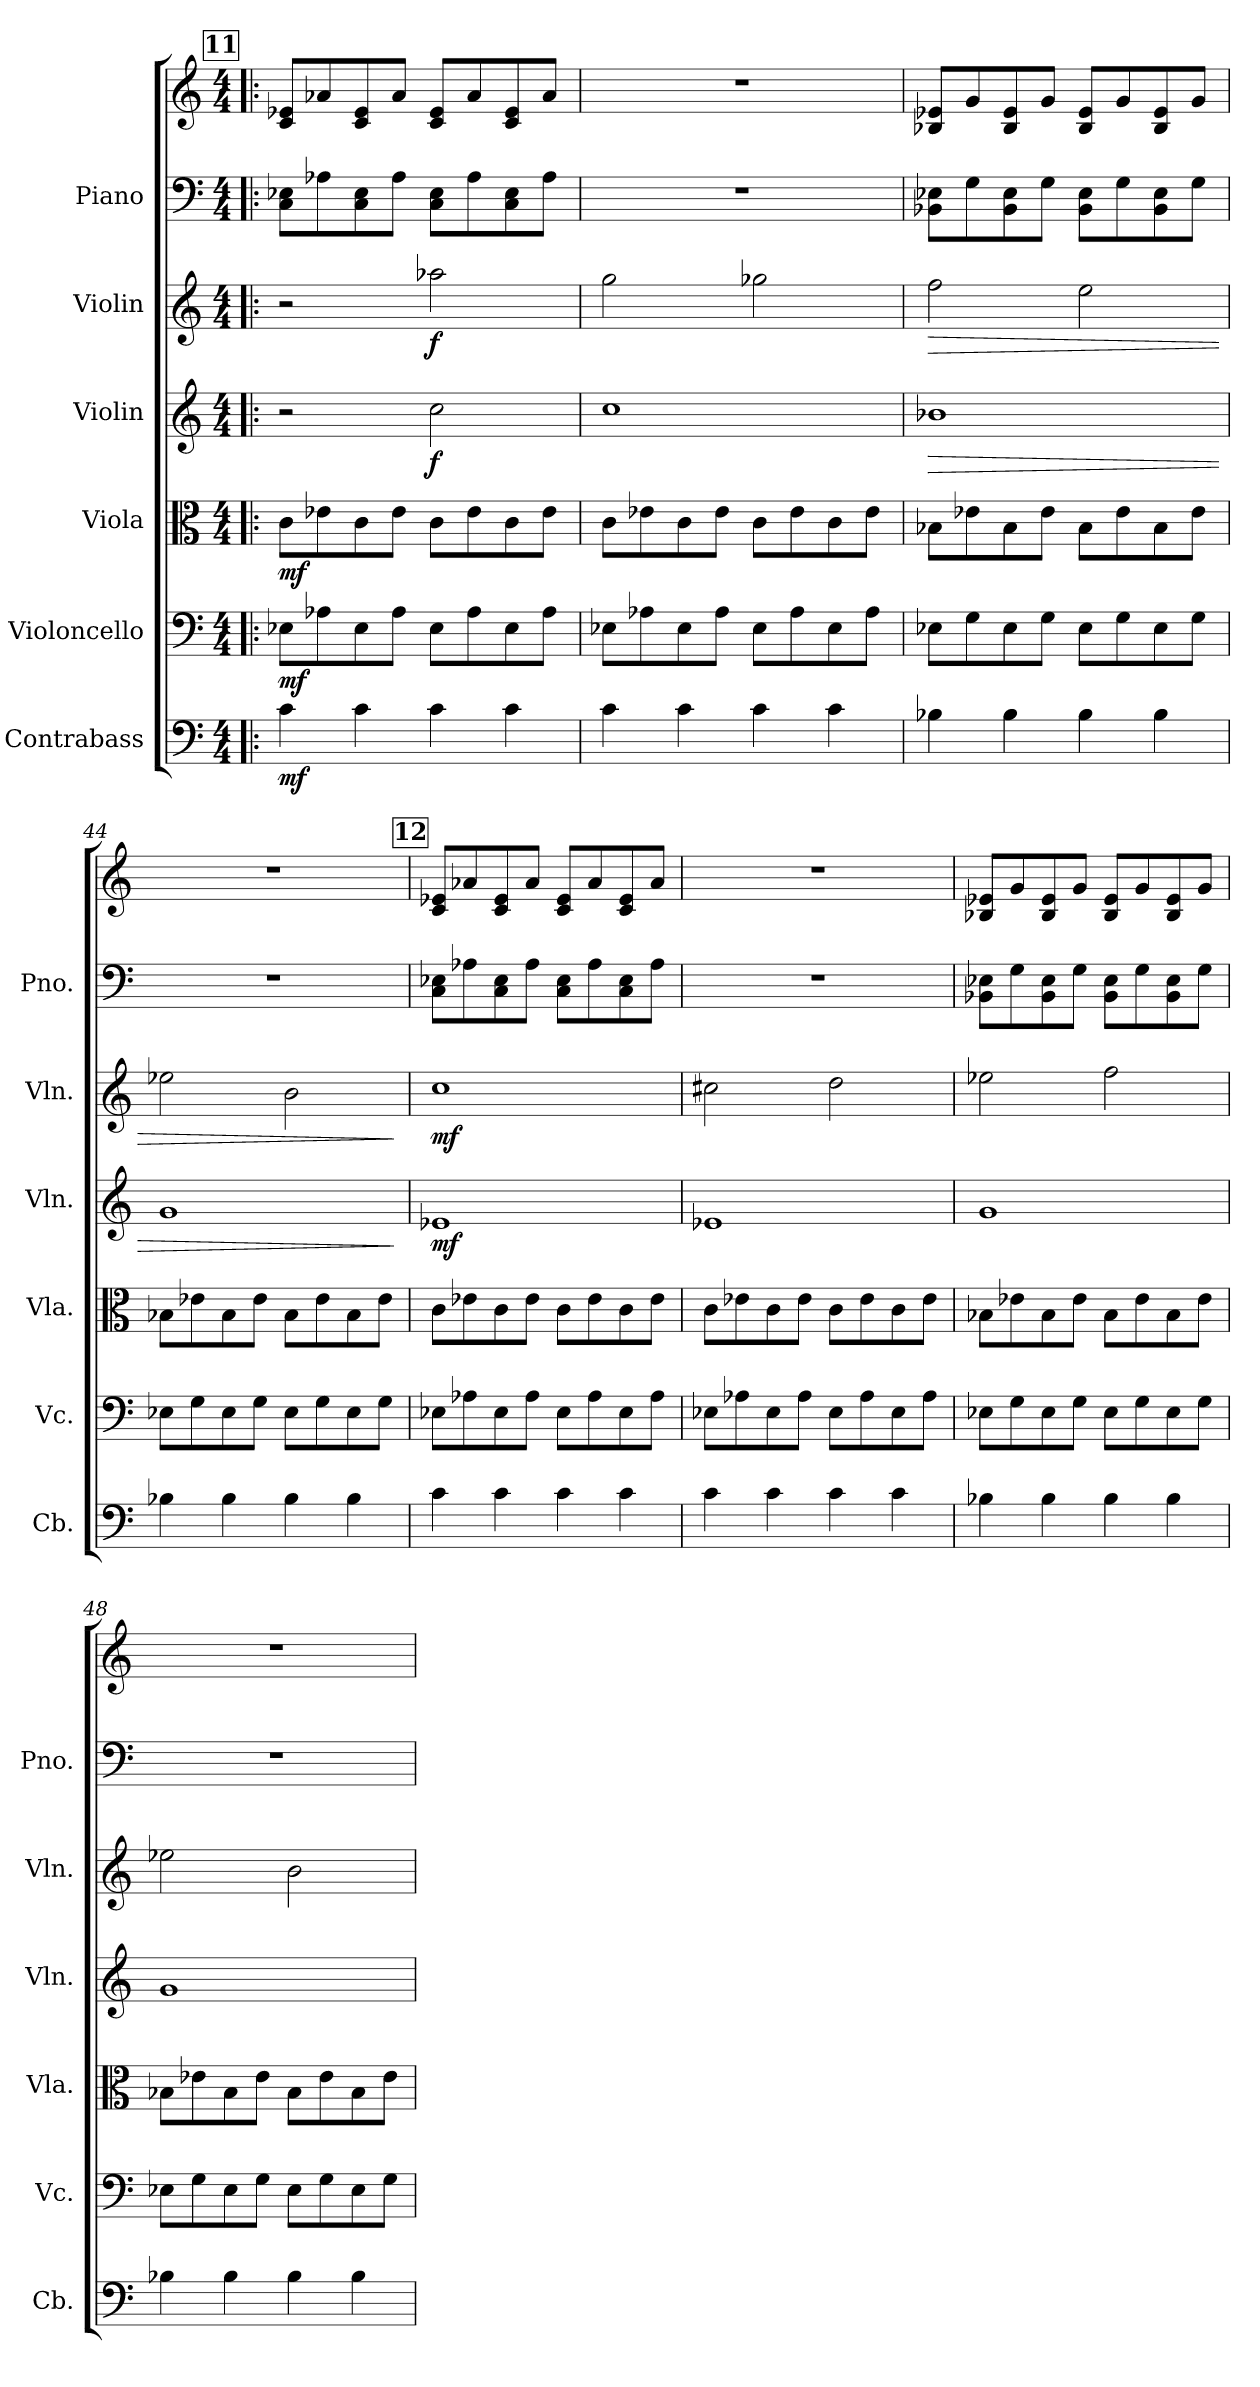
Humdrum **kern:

**kern	**dynam	**kern	**dynam	**kern	**dynam	**kern	**dynam	**kern	**dynam	**kern	**kern	**dynam
*part6	*part6	*part5	*part5	*part4	*part4	*part3	*part3	*part2	*part2	*part1	*part1	*part1
*staff7	*staff7	*staff6	*staff6	*staff5	*staff5	*staff4	*staff4	*staff3	*staff3	*staff2	*staff1	*staff1/2
*I"Contrabass	*	*I"Violoncello	*	*I"Viola	*	*I"Violin	*	*I"Violin	*	*I"Piano	*	*
*I'Cb.	*	*I'Vc.	*	*I'Vla.	*	*I'Vln.	*	*I'Vln.	*	*I'Pno.	*	*
!!LO:PB:g=z
*clefF4	*	*clefF4	*	*clefC3	*	*clefG2	*	*clefG2	*	*clefF4	*clefG2	*
*ITrd7c12	*	*	*	*	*	*	*	*	*	*	*	*
*k[]	*	*k[]	*	*k[]	*	*k[]	*	*k[]	*	*k[]	*k[]	*
*M4/4	*	*M4/4	*	*M4/4	*	*M4/4	*	*M4/4	*	*M4/4	*M4/4	*
!!LO:REH:place=s1:a:B:fs=14:t=11
=41!|:	=41!|:	=41!|:	=41!|:	=41!|:	=41!|:	=41!|:	=41!|:	=41!|:	=41!|:	=41!|:	=41!|:	=41!|:
!	!LO:DY:b	!	!LO:DY:b	!	!LO:DY:b	!	!	!	!	!	!	!LO:DY:b=2
!	!	!	!	!	!	!	!	!	!	!	!	!LO:DY:n=1:b=2
!	!	!	!	!	!	!	!	!	!	!	!	!LO:DY:n=2:b
!	!	!	!	!	!	!	!	!	!	!	!	!LO:DY:n=3:b
4C\	mf	8E-X\L	mf	8c\L	mf	2r	.	2r	.	8C\ 8E-X\L	8c/ 8e-X/L	mf mf mf mf
.	.	8A-X\	.	8e-X\	.	.	.	.	.	8A-X\	8a-X/	.
4C\	.	8E-\	.	8c\	.	.	.	.	.	8C\ 8E-\	8c/ 8e-/	.
.	.	8A-\J	.	8e-\J	.	.	.	.	.	8A-\J	8a-/J	.
!	!	!	!	!	!	!	!LO:DY:b	!	!LO:DY:b	!	!	!
4C\	.	8E-\L	.	8c\L	.	2cc\	f	2aa-X\	f	8C\ 8E-\L	8c/ 8e-/L	.
.	.	8A-\	.	8e-\	.	.	.	.	.	8A-\	8a-/	.
4C\	.	8E-\	.	8c\	.	.	.	.	.	8C\ 8E-\	8c/ 8e-/	.
.	.	8A-\J	.	8e-\J	.	.	.	.	.	8A-\J	8a-/J	.
=42	=42	=42	=42	=42	=42	=42	=42	=42	=42	=42	=42	=42
4C\	.	8E-X\L	.	8c\L	.	1cc	.	2gg\	.	1r	1r	.
.	.	8A-X\	.	8e-X\	.	.	.	.	.	.	.	.
4C\	.	8E-\	.	8c\	.	.	.	.	.	.	.	.
.	.	8A-\J	.	8e-\J	.	.	.	.	.	.	.	.
4C\	.	8E-\L	.	8c\L	.	.	.	2gg-X\	.	.	.	.
.	.	8A-\	.	8e-\	.	.	.	.	.	.	.	.
4C\	.	8E-\	.	8c\	.	.	.	.	.	.	.	.
.	.	8A-\J	.	8e-\J	.	.	.	.	.	.	.	.
=43	=43	=43	=43	=43	=43	=43	=43	=43	=43	=43	=43	=43
!	!	!	!	!	!	!	!LO:HP:b	!	!LO:HP:b	!	!	!
4BB-X\	.	8E-X\L	.	8B-X\L	.	1b-X	>	2ff\	>	8BB-X\ 8E-X\L	8B-X/ 8e-X/L	.
.	.	8G\	.	8e-X\	.	.	.	.	.	8G\	8g/	.
4BB-\	.	8E-\	.	8B-\	.	.	.	.	.	8BB-\ 8E-\	8B-/ 8e-/	.
.	.	8G\J	.	8e-\J	.	.	.	.	.	8G\J	8g/J	.
4BB-\	.	8E-\L	.	8B-\L	.	.	.	2ee\	.	8BB-\ 8E-\L	8B-/ 8e-/L	.
.	.	8G\	.	8e-\	.	.	.	.	.	8G\	8g/	.
4BB-\	.	8E-\	.	8B-\	.	.	.	.	.	8BB-\ 8E-\	8B-/ 8e-/	.
.	.	8G\J	.	8e-\J	.	.	.	.	.	8G\J	8g/J	.
=44	=44	=44	=44	=44	=44	=44	=44	=44	=44	=44	=44	=44
4BB-X\	.	8E-X\L	.	8B-X\L	.	1g	.	2ee-X\	.	1r	1r	.
.	.	8G\	.	8e-X\	.	.	.	.	.	.	.	.
4BB-\	.	8E-\	.	8B-\	.	.	.	.	.	.	.	.
.	.	8G\J	.	8e-\J	.	.	.	.	.	.	.	.
4BB-\	.	8E-\L	.	8B-\L	.	.	.	2b\	.	.	.	.
.	.	8G\	.	8e-\	.	.	.	.	.	.	.	.
4BB-\	.	8E-\	.	8B-\	.	.	.	.	.	.	.	.
.	.	8G\J	.	8e-\J	.	.	.	.	.	.	.	.
.	.	.	.	.	.	.	]	.	]	.	.	.
!!LO:REH:place=s1:a:B:fs=14:t=12
=45	=45	=45	=45	=45	=45	=45	=45	=45	=45	=45	=45	=45
!	!	!	!	!	!	!	!LO:DY:b	!	!LO:DY:b	!	!	!
4C\	.	8E-X\L	.	8c\L	.	1e-X	mf	1cc	mf	8C\ 8E-X\L	8c/ 8e-X/L	.
.	.	8A-X\	.	8e-X\	.	.	.	.	.	8A-X\	8a-X/	.
4C\	.	8E-\	.	8c\	.	.	.	.	.	8C\ 8E-\	8c/ 8e-/	.
.	.	8A-\J	.	8e-\J	.	.	.	.	.	8A-\J	8a-/J	.
4C\	.	8E-\L	.	8c\L	.	.	.	.	.	8C\ 8E-\L	8c/ 8e-/L	.
.	.	8A-\	.	8e-\	.	.	.	.	.	8A-\	8a-/	.
4C\	.	8E-\	.	8c\	.	.	.	.	.	8C\ 8E-\	8c/ 8e-/	.
.	.	8A-\J	.	8e-\J	.	.	.	.	.	8A-\J	8a-/J	.
!!LO:LB:g=z
=46	=46	=46	=46	=46	=46	=46	=46	=46	=46	=46	=46	=46
4C\	.	8E-X\L	.	8c\L	.	1e-X	.	2cc#X\	.	1r	1r	.
.	.	8A-X\	.	8e-X\	.	.	.	.	.	.	.	.
4C\	.	8E-\	.	8c\	.	.	.	.	.	.	.	.
.	.	8A-\J	.	8e-\J	.	.	.	.	.	.	.	.
4C\	.	8E-\L	.	8c\L	.	.	.	2dd\	.	.	.	.
.	.	8A-\	.	8e-\	.	.	.	.	.	.	.	.
4C\	.	8E-\	.	8c\	.	.	.	.	.	.	.	.
.	.	8A-\J	.	8e-\J	.	.	.	.	.	.	.	.
=47	=47	=47	=47	=47	=47	=47	=47	=47	=47	=47	=47	=47
4BB-X\	.	8E-X\L	.	8B-X\L	.	1g	.	2ee-X\	.	8BB-X\ 8E-X\L	8B-X/ 8e-X/L	.
.	.	8G\	.	8e-X\	.	.	.	.	.	8G\	8g/	.
4BB-\	.	8E-\	.	8B-\	.	.	.	.	.	8BB-\ 8E-\	8B-/ 8e-/	.
.	.	8G\J	.	8e-\J	.	.	.	.	.	8G\J	8g/J	.
4BB-\	.	8E-\L	.	8B-\L	.	.	.	2ff\	.	8BB-\ 8E-\L	8B-/ 8e-/L	.
.	.	8G\	.	8e-\	.	.	.	.	.	8G\	8g/	.
4BB-\	.	8E-\	.	8B-\	.	.	.	.	.	8BB-\ 8E-\	8B-/ 8e-/	.
.	.	8G\J	.	8e-\J	.	.	.	.	.	8G\J	8g/J	.
=48	=48	=48	=48	=48	=48	=48	=48	=48	=48	=48	=48	=48
4BB-X\	.	8E-X\L	.	8B-X\L	.	1g	.	2ee-X\	.	1r	1r	.
.	.	8G\	.	8e-X\	.	.	.	.	.	.	.	.
4BB-\	.	8E-\	.	8B-\	.	.	.	.	.	.	.	.
.	.	8G\J	.	8e-\J	.	.	.	.	.	.	.	.
4BB-\	.	8E-\L	.	8B-\L	.	.	.	2b\	.	.	.	.
.	.	8G\	.	8e-\	.	.	.	.	.	.	.	.
4BB-\	.	8E-\	.	8B-\	.	.	.	.	.	.	.	.
.	.	8G\J	.	8e-\J	.	.	.	.	.	.	.	.
=	=	=	=	=	=	=	=	=	=	=	=	=
*-	*-	*-	*-	*-	*-	*-	*-	*-	*-	*-	*-	*-
